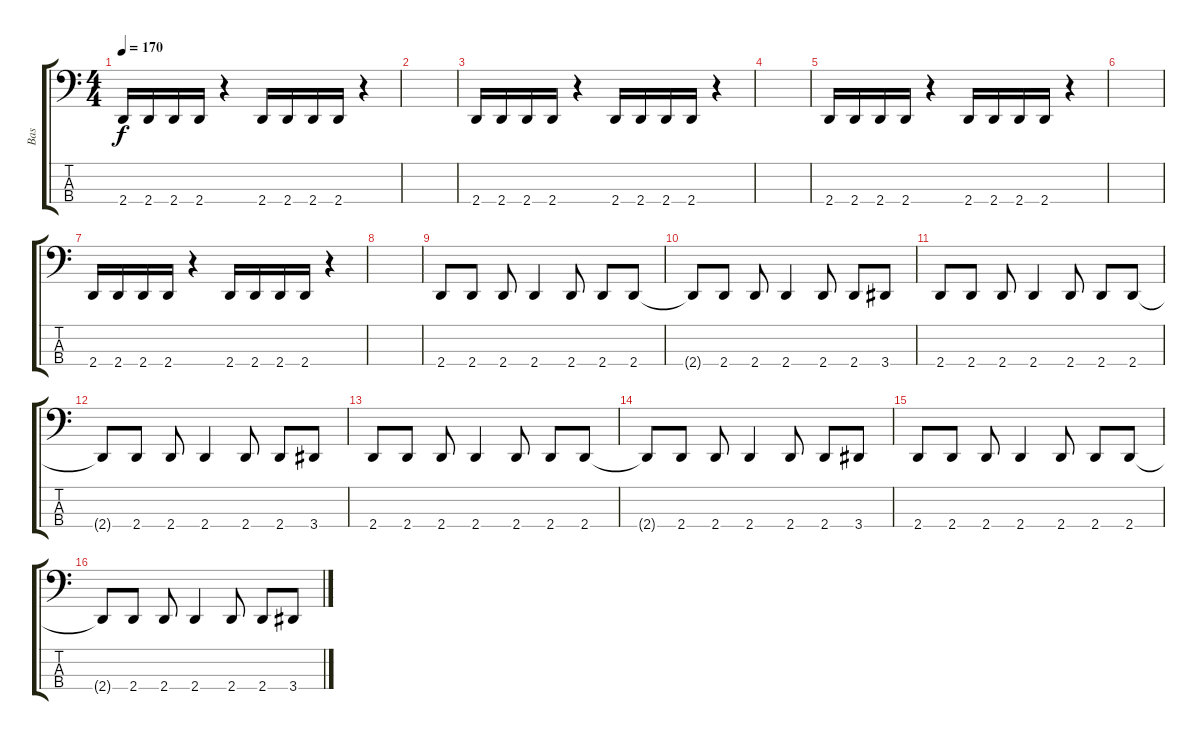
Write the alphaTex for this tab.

\track ("Bas" "Bas") {instrument electricbassfinger}
\staff {score tabs}
\tuning (Eb2 Bb1 F1 C1) {hide}
\ts (4 4)
\tempo 170
\clef f4
\ks c
2.4.16{dy f volume 10} 2.4.16 2.4.16 2.4.16 r.4 2.4.16 2.4.16 2.4.16 2.4.16 r.4 |
|
2.4.16 2.4.16 2.4.16 2.4.16 r.4 2.4.16 2.4.16 2.4.16 2.4.16 r.4 |
|
2.4.16{volume 10} 2.4.16 2.4.16 2.4.16 r.4 2.4.16 2.4.16 2.4.16 2.4.16 r.4 |
|
2.4.16 2.4.16 2.4.16 2.4.16 r.4 2.4.16 2.4.16 2.4.16 2.4.16 r.4 |
|
2.4.8{volume 12} 2.4.8 2.4.8 2.4.4 2.4.8 2.4.8 2.4.8 |
2.4{t}.8 2.4.8 2.4.8 2.4.4 2.4.8 2.4.8 3.4.8 |
2.4.8 2.4.8 2.4.8 2.4.4 2.4.8 2.4.8 2.4.8 |
2.4{t}.8 2.4.8 2.4.8 2.4.4 2.4.8 2.4.8 3.4.8 |
2.4.8{volume 12} 2.4.8 2.4.8 2.4.4 2.4.8 2.4.8 2.4.8 |
2.4{t}.8 2.4.8 2.4.8 2.4.4 2.4.8 2.4.8 3.4.8 |
2.4.8 2.4.8 2.4.8 2.4.4 2.4.8 2.4.8 2.4.8 |
2.4{t}.8 2.4.8 2.4.8 2.4.4 2.4.8 2.4.8 3.4.8
